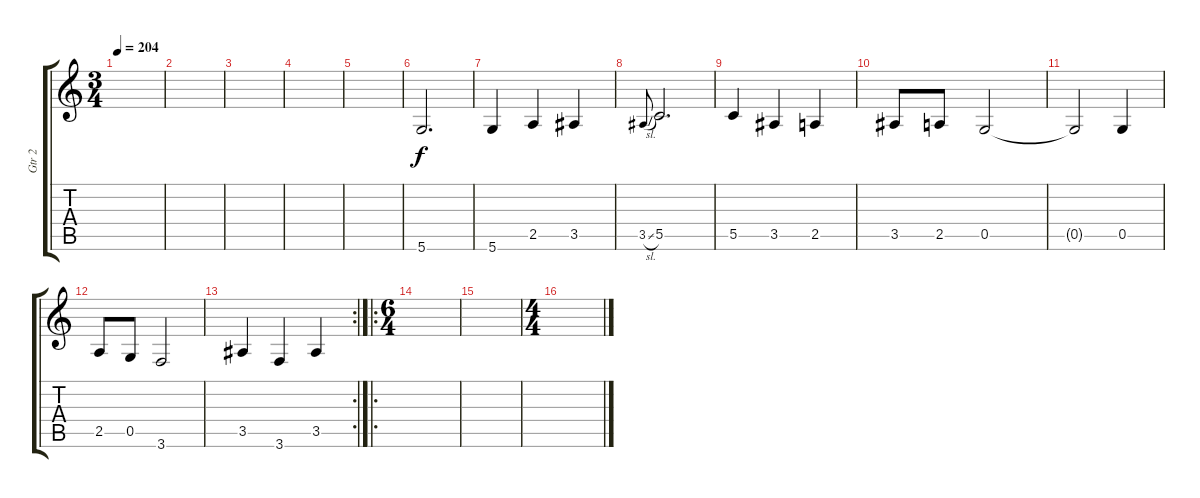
\track ("Gtr 2" "Gtr 2") {instrument distortionguitar}
\staff {score tabs}
\tuning (D4 A3 F3 C3 G2 D2) {hide}
\ts (3 4)
\tempo 204
\clef g2
\ks c
|
|
|
|
|
5.6.2{d volume 0} |
5.6.4 2.5.4 3.5.4 |
3.5{sl}.8{gr onbeat} 5.5.2{d} |
5.5.4 3.5.4 2.5.4 |
3.5.8 2.5.8 0.5.2 |
0.5{t}.2 0.5.4 |
2.5.8 0.5.8 3.6.2 |
\rc 2
3.5.4 3.6.4 3.5.4 |
\ro
\ts (6 4)
|
|
\ts (4 4)
